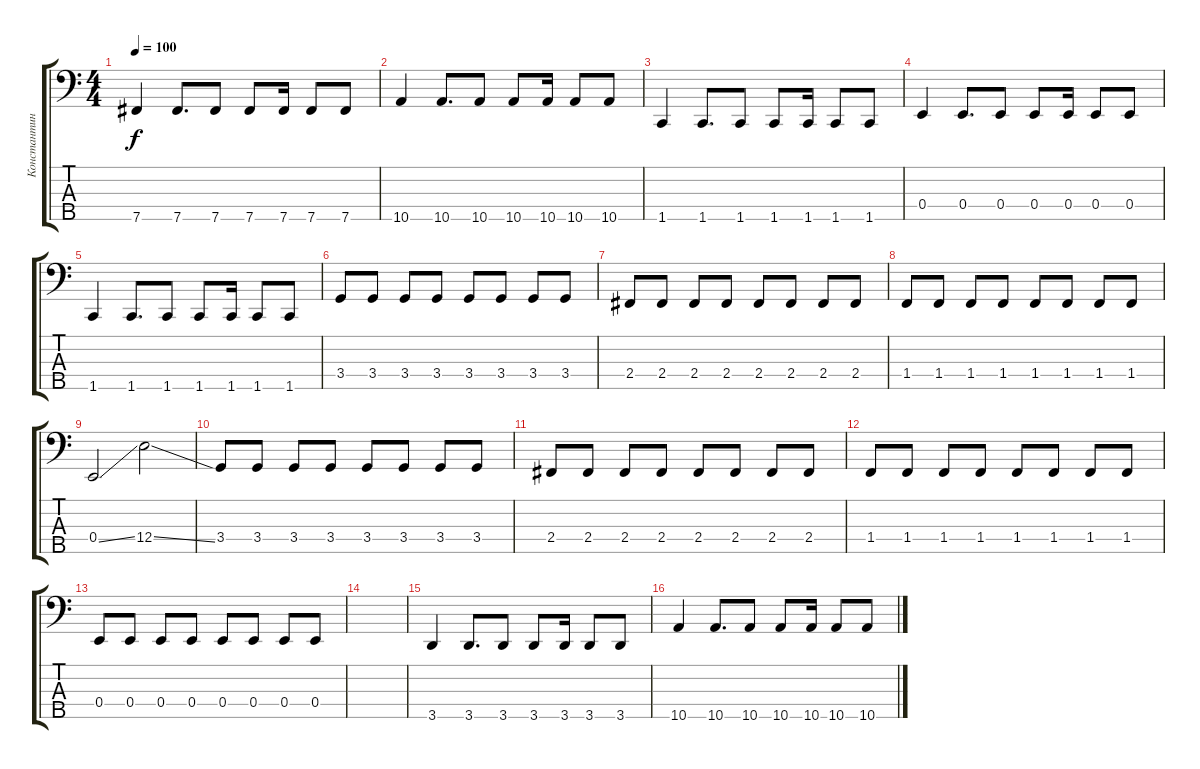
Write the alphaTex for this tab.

\track ("Константин Бекрев" "Константин") {instrument electricbasspick}
\staff {score tabs}
\tuning (G2 D2 A1 E1 B0) {hide}
\ts (4 4)
\tempo 100
\clef f4
\ks c
7.5.4{dy f} 7.5.8{d} 7.5.8 7.5.8 7.5.16 7.5.8 7.5.8 |
10.5.4 10.5.8{d} 10.5.8 10.5.8 10.5.16 10.5.8 10.5.8 |
1.5.4 1.5.8{d} 1.5.8 1.5.8 1.5.16 1.5.8 1.5.8 |
0.4.4 0.4.8{d} 0.4.8 0.4.8 0.4.16 0.4.8 0.4.8 |
1.5.4 1.5.8{d} 1.5.8 1.5.8 1.5.16 1.5.8 1.5.8 |
3.4.8 3.4.8 3.4.8 3.4.8 3.4.8 3.4.8 3.4.8 3.4.8 |
2.4.8 2.4.8 2.4.8 2.4.8 2.4.8 2.4.8 2.4.8 2.4.8 |
1.4.8 1.4.8 1.4.8 1.4.8 1.4.8 1.4.8 1.4.8 1.4.8 |
0.4{ss}.2 12.4{ss}.2 |
3.4.8 3.4.8 3.4.8 3.4.8 3.4.8 3.4.8 3.4.8 3.4.8 |
2.4.8 2.4.8 2.4.8 2.4.8 2.4.8 2.4.8 2.4.8 2.4.8 |
1.4.8 1.4.8 1.4.8 1.4.8 1.4.8 1.4.8 1.4.8 1.4.8 |
0.4.8 0.4.8 0.4.8 0.4.8 0.4.8 0.4.8 0.4.8 0.4.8 |
|
3.5.4 3.5.8{d} 3.5.8 3.5.8 3.5.16 3.5.8 3.5.8 |
10.5.4 10.5.8{d} 10.5.8 10.5.8 10.5.16 10.5.8 10.5.8
